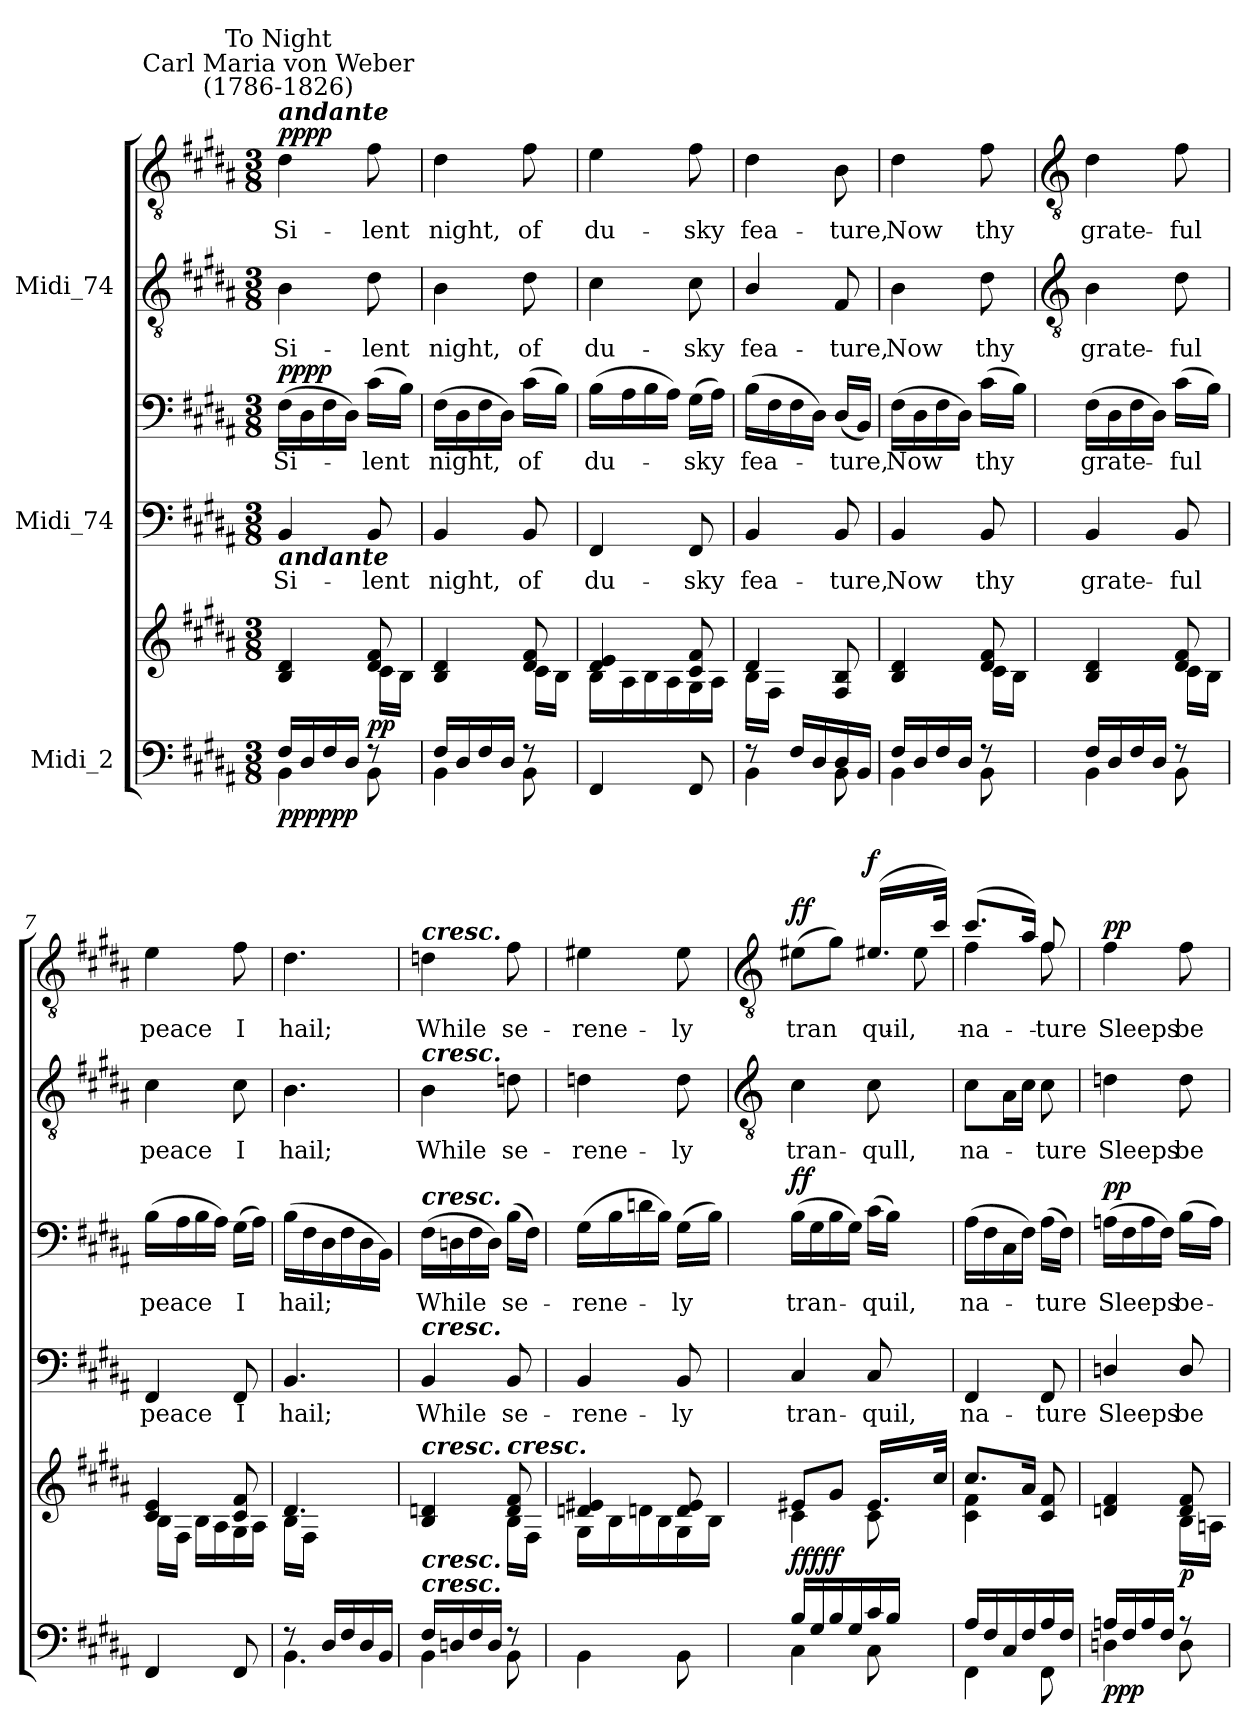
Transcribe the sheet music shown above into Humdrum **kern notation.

**kern	**kern	**dynam	**kern	**text	**kern	**text	**dynam	**kern	**text	**kern	**text	**dynam
*part3	*part3	*part3	*part2	*part2	*part2	*part2	*part2	*part1	*part1	*part1	*part1	*part1
*staff6	*staff5	*staff5/6	*staff4	*staff4	*staff3	*staff3	*staff3/4	*staff2	*staff2	*staff1	*staff1	*staff1/2
*I"Midi_2	*	*	*I"Midi_74	*	*	*	*	*I"Midi_74	*	*	*	*
*clefF4	*clefG2	*	*clefF4	*	*clefF4	*	*	*clefGv2	*	*clefGv2	*	*
*k[f#c#g#d#a#]	*k[f#c#g#d#a#]	*	*k[f#c#g#d#a#]	*	*k[f#c#g#d#a#]	*	*	*k[f#c#g#d#a#]	*	*k[f#c#g#d#a#]	*	*
*B:	*B:	*	*B:	*	*B:	*	*	*B:	*	*B:	*	*
*M3/8	*M3/8	*	*M3/8	*	*M3/8	*	*	*M3/8	*	*M3/8	*	*
*MM35	*MM35	*	*MM35	*	*MM35	*	*	*MM35	*	*MM35	*	*
=1	=1	=1	=1	=1	=1	=1	=1	=1	=1	=1	=1	=1
*^	*^	*	*	*	*	*	*	*	*	*	*	*
!	!	!	!	!	!	!	!	!	!	!	!	!LO:TX:a:Bi:t=andante	!	!
!	!	!	!	!	!	!	!	!	!	!	!	!LO:TX:a:cj:t=Carl  Maria von Weber\n(1786-1826)	!	!
!	!	!	!	!	!	!	!	!	!	!	!	!LO:TX:a:cj:t=To Night	!	!
!	!	!	!	!	!LO:TX:b:Bi:t=andante	!	!	!	!	!	!	!	!	!
!	!	!	!	!LO:DY:b=2	!	!LO:LY:b	!	!LO:LY:b	!	!	!LO:LY:b	!	!LO:LY:b	!
!	!	!	!	!LO:DY:n=1:b=2	!	!	!	!	!	!	!	!	!	!
!	!	!	!	!LO:DY:n=2:b	!	!	!	!	!LO:DY:b=2	!	!	!	!	!
!	!	!	!	!	!	!	!	!	!LO:DY:n=1:b	!	!	!	!	!LO:DY:b=2
!	!	!	!	!	!	!	!	!	!	!	!	!	!	!LO:DY:n=1:b
16F#/LL	4BB\	4B/ 4d#/	4ryy	pp pp pp	4BB	Si-	(>16F#LL	Si-	pp pp	4B	Si-	4d#	Si-	pp pp
16D#/	.	.	.	.	.	.	16D#	.	.	.	.	.	.	.
16F#/	.	.	.	.	.	.	16F#	.	.	.	.	.	.	.
16D#/JJ	.	.	.	.	.	.	16D#JJ)	.	.	.	.	.	.	.
!	!	!	!	!LO:DY:n=3:b	!	!LO:LY:b	!	!LO:LY:b	!	!	!LO:LY:b	!	!LO:LY:b	!
8r	8BB\	8d#/ 8f#/	16c#\LL	pp	8BB	-lent	(>16c#LL	lent	.	8d#	-lent	8f#	-lent	.
.	.	.	16B\JJ	.	.	.	16BJJ)	.	.	.	.	.	.	.
=2	=2	=2	=2	=2	=2	=2	=2	=2	=2	=2	=2	=2	=2	=2
!	!	!	!	!	!	!LO:LY:b	!	!LO:LY:b	!	!	!LO:LY:b	!	!LO:LY:b	!
16F#/LL	4BB\	4B/ 4d#/	4ryy	.	4BB	night,	(>16F#LL	night,	.	4B	night,	4d#	night,	.
16D#/	.	.	.	.	.	.	16D#	.	.	.	.	.	.	.
16F#/	.	.	.	.	.	.	16F#	.	.	.	.	.	.	.
16D#/JJ	.	.	.	.	.	.	16D#JJ)	.	.	.	.	.	.	.
!	!	!	!	!	!	!LO:LY:b	!	!LO:LY:b	!	!	!LO:LY:b	!	!LO:LY:b	!
8r	8BB\	8d#/ 8f#/	16c#\LL	.	8BB	of	(>16c#LL	of	.	8d#	of	8f#	of	.
.	.	.	16B\JJ	.	.	.	16BJJ)	.	.	.	.	.	.	.
=3	=3	=3	=3	=3	=3	=3	=3	=3	=3	=3	=3	=3	=3	=3
!	!	!	!	!	!	!LO:LY:b	!	!LO:LY:b	!	!	!LO:LY:b	!	!LO:LY:b	!
4FF#/	4ryy	4d#/ 4e/	16B\LL	.	4FF#	du-	(>16BLL	du-	.	4c#	du-	4e	du-	.
.	.	.	16A#\	.	.	.	16A#	.	.	.	.	.	.	.
.	.	.	16B\	.	.	.	16B	.	.	.	.	.	.	.
.	.	.	16A#\	.	.	.	16A#JJ)	.	.	.	.	.	.	.
!	!	!	!	!	!	!LO:LY:b	!	!LO:LY:b	!	!	!LO:LY:b	!	!LO:LY:b	!
8FF#/	8ryy	8c#/ 8f#/	16G#\	.	8FF#	-sky	(>16G#LL	sky	.	8c#	-sky	8f#	-sky	.
.	.	.	16A#\JJ	.	.	.	16A#JJ)	.	.	.	.	.	.	.
=4	=4	=4	=4	=4	=4	=4	=4	=4	=4	=4	=4	=4	=4	=4
!	!	!	!	!	!	!LO:LY:b	!	!LO:LY:b	!	!	!LO:LY:b	!	!LO:LY:b	!
8r	4BB\	4d#/	16B\LL	.	4BB	fea-	(>16BLL	fea-	.	4B/	fea-	4d#	fea-	.
.	.	.	16F#\JJ	.	.	.	16F#	.	.	.	.	.	.	.
16F#/LL	.	.	4ryy	.	.	.	16F#	.	.	.	.	.	.	.
16D#/	.	.	.	.	.	.	16D#JJ)	.	.	.	.	.	.	.
!	!	!	!	!	!	!LO:LY:b	!	!LO:LY:b	!	!	!LO:LY:b	!	!LO:LY:b	!
16D#/	8BB\	8F#/ 8B/	.	.	8BB	-ture,	(<16D#LL	ture,	.	8F#	-ture,	8B	-ture,	.
16BB/JJ	.	.	.	.	.	.	16BBJJ)	.	.	.	.	.	.	.
=5	=5	=5	=5	=5	=5	=5	=5	=5	=5	=5	=5	=5	=5	=5
!	!	!	!	!	!	!LO:LY:b	!	!LO:LY:b	!	!	!LO:LY:b	!	!LO:LY:b	!
16F#/LL	4BB\	4B/ 4d#/	4ryy	.	4BB	Now	(>16F#LL	Now	.	4B	Now	4d#	Now	.
16D#/	.	.	.	.	.	.	16D#	.	.	.	.	.	.	.
16F#/	.	.	.	.	.	.	16F#	.	.	.	.	.	.	.
16D#/JJ	.	.	.	.	.	.	16D#JJ)	.	.	.	.	.	.	.
!	!	!	!	!	!	!LO:LY:b	!	!LO:LY:b	!	!	!LO:LY:b	!	!LO:LY:b	!
8r	8BB\	8d#/ 8f#/	16c#\LL	.	8BB	thy	(>16c#LL	thy	.	8d#	thy	8f#	thy	.
.	.	.	16B\JJ	.	.	.	16BJJ)	.	.	.	.	.	.	.
!!LO:LB:g=z
=6	=6	=6	=6	=6	=6	=6	=6	=6	=6	=6	=6	=6	=6	=6
*	*	*	*	*	*	*	*	*	*	*clefGv2	*	*clefGv2	*	*
!	!	!	!	!	!	!LO:LY:b	!	!LO:LY:b	!	!	!LO:LY:b	!	!LO:LY:b	!
16F#/LL	4BB\	4B/ 4d#/	4ryy	.	4BB	grate-	(>16F#LL	grate-	.	4B	grate-	4d#	grate-	.
16D#/	.	.	.	.	.	.	16D#	.	.	.	.	.	.	.
16F#/	.	.	.	.	.	.	16F#	.	.	.	.	.	.	.
16D#/JJ	.	.	.	.	.	.	16D#JJ)	.	.	.	.	.	.	.
!	!	!	!	!	!	!LO:LY:b	!	!LO:LY:b	!	!	!LO:LY:b	!	!LO:LY:b	!
8r	8BB\	8d#/ 8f#/	16c#\LL	.	8BB	-ful	(>16c#LL	ful	.	8d#	-ful	8f#	-ful	.
.	.	.	16B\JJ	.	.	.	16BJJ)	.	.	.	.	.	.	.
=7	=7	=7	=7	=7	=7	=7	=7	=7	=7	=7	=7	=7	=7	=7
!	!	!	!	!	!	!LO:LY:b	!	!LO:LY:b	!	!	!LO:LY:b	!	!LO:LY:b	!
4FF#/	4ryy	4c#/ 4e/	16B\LL	.	4FF#	peace	(>16BLL	peace	.	4c#	peace	4e	peace	.
.	.	.	16F#\JJ	.	.	.	16A#	.	.	.	.	.	.	.
.	.	.	16B\LL	.	.	.	16B	.	.	.	.	.	.	.
.	.	.	16A#\	.	.	.	16A#JJ)	.	.	.	.	.	.	.
!	!	!	!	!	!	!LO:LY:b	!	!LO:LY:b	!	!	!LO:LY:b	!	!LO:LY:b	!
8FF#/	8ryy	8c#/ 8f#/	16G#\	.	8FF#	I	(>16G#LL	I	.	8c#	I	8f#	I	.
.	.	.	16A#\JJ	.	.	.	16A#JJ)	.	.	.	.	.	.	.
=8	=8	=8	=8	=8	=8	=8	=8	=8	=8	=8	=8	=8	=8	=8
!	!	!	!	!	!	!LO:LY:b	!	!LO:LY:b	!	!	!LO:LY:b	!	!LO:LY:b	!
8r	4.BB\	4.d#/	16B\LL	.	4.BB	hail;	(>16BLL	hail;	.	4.B	hail;	4.d#	hail;	.
.	.	.	16F#\JJ	.	.	.	16F#	.	.	.	.	.	.	.
16D#/LL	.	.	4ryy	.	.	.	16D#	.	.	.	.	.	.	.
16F#/	.	.	.	.	.	.	16F#	.	.	.	.	.	.	.
16D#/	.	.	.	.	.	.	16D#	.	.	.	.	.	.	.
16BB/JJ	.	.	.	.	.	.	16BBJJ)	.	.	.	.	.	.	.
=9	=9	=9	=9	=9	=9	=9	=9	=9	=9	=9	=9	=9	=9	=9
!	!	!	!	!	!	!	!	!	!	!	!	!LO:TX:a:Bi:t=cresc.	!	!
!	!	!	!	!	!	!	!	!	!	!LO:TX:a:Bi:t=cresc.	!	!	!	!
!	!	!	!	!	!	!	!LO:TX:a:Bi:t=cresc.	!	!	!	!	!	!	!
!	!	!	!	!	!LO:TX:a:Bi:t=cresc.	!	!	!	!	!	!	!	!	!
!	!	!LO:TX:a:Bi:t=cresc.	!	!	!	!	!	!	!	!	!	!	!	!
!LO:TX:a:Bi:t=cresc.	!	!	!	!	!	!	!	!	!	!	!	!	!	!
!LO:TX:a:Bi:t=cresc.	!	!	!	!	!	!	!	!	!	!	!	!	!	!
!	!	!	!	!	!	!LO:LY:b	!	!LO:LY:b	!	!	!LO:LY:b	!	!LO:LY:b	!
16F#/LL	4BB\	4B/ 4dn/	4ryy	.	4BB	While	(>16F#LL	While	.	4B	-While	4dn	While	.
16Dn/	.	.	.	.	.	.	16Dn	.	.	.	.	.	.	.
16F#/	.	.	.	.	.	.	16F#	.	.	.	.	.	.	.
16D/JJ	.	.	.	.	.	.	16DJJ)	.	.	.	.	.	.	.
!	!	!LO:TX:a:Bi:t=cresc.	!	!	!	!	!	!	!	!	!	!	!	!
!	!	!	!	!	!	!LO:LY:b	!	!LO:LY:b	!	!	!LO:LY:b	!	!LO:LY:b	!
8r	8BB\	8d/ 8f#/	16B\LL	.	8BB	se-	(16BLL	se-	.	8dn	se-	8f#	se-	.
.	.	.	16F#\JJ	.	.	.	16F#JJ)	.	.	.	.	.	.	.
=10	=10	=10	=10	=10	=10	=10	=10	=10	=10	=10	=10	=10	=10	=10
!	!	!	!	!	!	!LO:LY:b	!	!LO:LY:b	!	!	!LO:LY:b	!	!LO:LY:b	!
4BB\	4ryy	4dn/ 4e#X/	16G#\LL	.	4BB	rene-	(>16G#LL	-rene-	.	4dn	rene-	4e#X	-rene-	.
.	.	.	16B\	.	.	.	16B	.	.	.	.	.	.	.
.	.	.	16dn\	.	.	.	16dn	.	.	.	.	.	.	.
.	.	.	16B\	.	.	.	16BJJ)	.	.	.	.	.	.	.
!	!	!	!	!	!	!LO:LY:b	!	!LO:LY:b	!	!	!LO:LY:b	!	!LO:LY:b	!
8BB\	8ryy	8d/ 8e#/	16G#\	.	8BB	-ly	(>16G#LL	ly	.	8d	-ly	8e#	-ly	.
.	.	.	16B\JJ	.	.	.	16BJJ)	.	.	.	.	.	.	.
!!LO:LB:g=z
=11	=11	=11	=11	=11	=11	=11	=11	=11	=11	=11	=11	=11	=11	=11
*	*	*	*	*	*	*	*	*	*	*clefGv2	*	*clefGv2	*	*
!	!	!	!	!LO:DY:a=2	!	!LO:LY:b	!	!LO:LY:b	!	!	!LO:LY:b	!	!LO:LY:b	!
*	*	*	*	*	*	*	*	*	*	*	*	*^	*	*
!	!	!	!	!LO:DY:n=1:b=2	!	!	!	!	!	!	!	!	!	!	!
!	!	!	!	!LO:DY:n=2:b=2	!	!	!	!	!	!	!	!	!	!	!
!	!	!	!	!LO:DY:n=3:b	!	!	!	!	!	!	!	!	!	!	!
!	!	!	!	!LO:DY:n=4:b	!	!	!	!	!LO:DY:b=2	!	!	!	!	!	!
!	!	!	!	!	!	!	!	!	!LO:DY:n=1:b	!	!	!	!	!	!LO:DY:b=2
!	!	!	!	!	!	!	!	!	!	!	!	!	!	!	!LO:DY:n=1:b
16B/LL	4C#\	8e#X/L	4c#\	f f f f f	4C#	tran-	(>16BLL	tran-	f f	4c#	tran-	4ryy	(>8e#X\L	tran-	f f
16G#/	.	.	.	.	.	.	16G#	.	.	.	.	.	.	.	.
16B/	.	8g#/J	.	.	.	.	16B	.	.	.	.	.	8g#\J)	.	.
16G#/	.	.	.	.	.	.	16G#JJ)	.	.	.	.	.	.	.	.
!	!	!	!	!	!	!LO:LY:b	!	!LO:LY:b	!	!	!LO:LY:b	!	!	!LO:LY:b	!LO:DY:n=2:b
16c#/	8C#\	16.e#/LL	8c#\	.	8C#	-quil,	(>16c#LL	quil,	.	8c#	-qull,	(>16.e#X/LL	8e#	quil,	f
16B/JJ	.	.	.	.	.	.	16BJJ)	.	.	.	.	.	.	.	.
.	.	32cc#/JJ	.	.	.	.	.	.	.	.	.	32cc#/JJ)	.	.	.
=12	=12	=12	=12	=12	=12	=12	=12	=12	=12	=12	=12	=12	=12	=12	=12
!	!	!	!	!	!	!LO:LY:b	!	!LO:LY:b	!	!	!LO:LY:b	!	!	!LO:LY:b	!
16A#/LL	4FF#\	8.cc#/L	4c#\ 4f#\	.	4FF#	na-	(>16A#LL	na-	.	8c#L	na-	(>8.cc#/L	4f#	na-	.
16F#/	.	.	.	.	.	.	16F#	.	.	.	.	.	.	.	.
16C#/	.	.	.	.	.	.	16C#	.	.	16A#L	.	.	.	.	.
16F#/	.	16a#/J	.	.	.	.	16F#JJ)	.	.	16c#JJ	.	16a#/J)	.	.	.
!	!	!	!	!	!	!LO:LY:b	!	!LO:LY:b	!	!	!LO:LY:b	!	!	!LO:LY:b	!
16A#/	8FF#\	8c#/ 8f#/	8ryy	.	8FF#	-ture	(>16A#LL	ture	.	8c#	ture	8f#/	8f#	ture	.
16F#/JJ	.	.	.	.	.	.	16F#JJ)	.	.	.	.	.	.	.	.
=13	=13	=13	=13	=13	=13	=13	=13	=13	=13	=13	=13	=13	=13	=13	=13
!	!	!	!	!LO:DY:b=2	!	!LO:LY:b	!	!LO:LY:b	!	!	!LO:LY:b	!	!	!LO:LY:b	!
!	!	!	!	!LO:DY:n=1:b=2	!	!	!	!	!	!	!	!	!	!	!
!	!	!	!	!LO:DY:n=2:b	!	!	!	!	!LO:DY:b=2	!	!	!	!	!	!
!	!	!	!	!	!	!	!	!	!LO:DY:n=1:b	!	!	!	!	!	!LO:DY:b=2
!	!	!	!	!	!	!	!	!	!	!	!	!	!	!	!LO:DY:n=1:b
16An/LL	4Dn\	4dn/ 4f#/	4ryy	p p p	4Dn/	Sleeps	(>16AnLL	Sleeps	p p	4dn	-Sleeps	4.ryy	4f#\	Sleeps	p p
16F#/	.	.	.	.	.	.	16F#	.	.	.	.	.	.	.	.
16A/	.	.	.	.	.	.	16A	.	.	.	.	.	.	.	.
16F#/JJ	.	.	.	.	.	.	16F#JJ)	.	.	.	.	.	.	.	.
!	!	!	!	!LO:DY:n=3:b	!	!LO:LY:b	!	!LO:LY:b	!	!	!LO:LY:b	!	!	!LO:LY:b	!
8r	8D\	8d/ 8f#/	16B\LL	p	8D/	be-	(>16BLL	be-	.	8d	be-	.	8f#\	be-	.
.	.	.	16An\JJ	.	.	.	16AJJ)	.	.	.	.	.	.	.	.
*v	*v	*	*	*	*	*	*	*	*	*	*	*v	*v	*	*
*	*v	*v	*	*	*	*	*	*	*	*	*	*	*
=	=	=	=	=	=	=	=	=	=	=	=	=
*-	*-	*-	*-	*-	*-	*-	*-	*-	*-	*-	*-	*-
